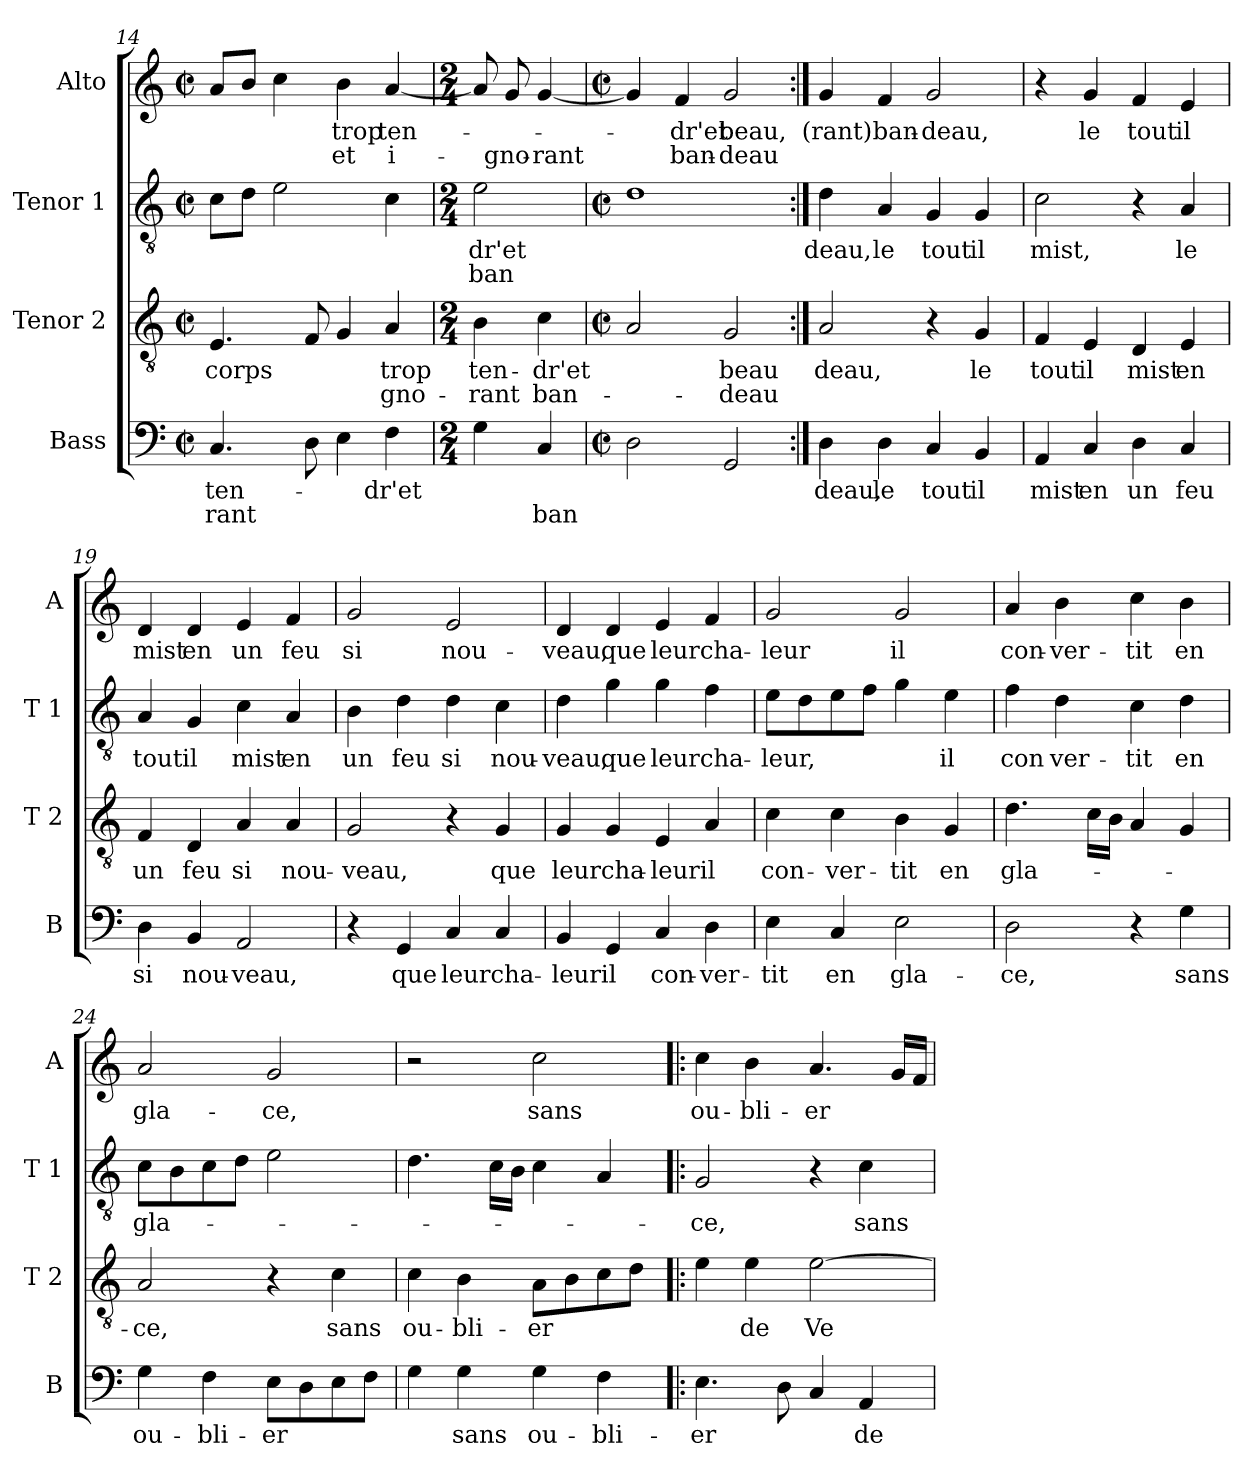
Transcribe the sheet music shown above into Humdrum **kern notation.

**kern	**text	**text	**kern	**text	**text	**kern	**text	**text	**kern	**text	**text
*part4	*part4	*part4	*part3	*part3	*part3	*part2	*part2	*part2	*part1	*part1	*part1
*staff4	*staff4	*staff4	*staff3	*staff3	*staff3	*staff2	*staff2	*staff2	*staff1	*staff1	*staff1
*I"Bass	*	*	*I"Tenor 2	*	*	*I"Tenor 1	*	*	*I"Alto	*	*
*I'B	*	*	*I'T 2	*	*	*I'T 1	*	*	*I'A	*	*
*clefF4	*	*	*clefGv2	*	*	*clefGv2	*	*	*clefG2	*	*
*k[]	*	*	*k[]	*	*	*k[]	*	*	*k[]	*	*
*C:	*	*	*C:	*	*	*C:	*	*	*C:	*	*
*M2/2	*	*	*M2/2	*	*	*M2/2	*	*	*M2/2	*	*
*met(c|)	*	*	*met(c|)	*	*	*met(c|)	*	*	*met(c|)	*	*
=14	=14	=14	=14	=14	=14	=14	=14	=14	=14	=14	=14
!	!LO:LY:b	!LO:LY:b	!	!LO:LY:b	!	!	!	!	!	!	!
4.C/	ten-	-rant	4.E/	corps	.	8c\L	.	.	8a/L	.	.
.	.	.	.	.	.	8d\J	.	.	8b/J	.	.
.	.	.	.	.	.	2e\	.	.	4cc\	.	.
8D\	.	.	8F/	.	.	.	.	.	.	.	.
!	!	!	!	!	!	!	!	!	!	!LO:LY:b	!LO:LY:b
4E\	.	.	4G/	.	.	.	.	.	4b\	trop	et
!	!LO:LY:b	!	!	!LO:LY:b	!LO:LY:b	!	!	!	!	!LO:LY:b	!LO:LY:b
4F\	-dr'et	.	4A/	trop	-gno-	4c\	.	.	[4a/	ten-	i-
=15	=15	=15	=15	=15	=15	=15	=15	=15	=15	=15	=15
*M2/4	*	*	*M2/4	*	*	*M2/4	*	*	*M2/4	*	*
!	!	!	!	!LO:LY:b	!LO:LY:b	!	!LO:LY:b	!LO:LY:b	!	!	!
4G\	.	.	4B\	ten-	-rant	2e\	-dr'et	ban	8a/]	.	.
!	!	!	!	!	!	!	!	!	!	!	!LO:LY:b
.	.	.	.	.	.	.	.	.	8g/	.	-gno-
!	!	!LO:LY:b	!	!LO:LY:b	!LO:LY:b	!	!	!	!	!	!LO:LY:b
4C/	.	ban	4c\	-dr'et	ban-	.	.	.	[4g/	.	-rant
=16	=16	=16	=16	=16	=16	=16	=16	=16	=16	=16	=16
*M2/2	*	*	*M2/2	*	*	*M2/2	*	*	*M2/2	*	*
*met(c|)	*	*	*met(c|)	*	*	*met(c|)	*	*	*met(c|)	*	*
2D\	.	.	2A/	.	.	1d	.	.	4g/]	.	.
!	!	!	!	!	!	!	!	!	!	!LO:LY:b	!LO:LY:b
.	.	.	.	.	.	.	.	.	4f/	-dr'et	ban-
!	!	!	!	!LO:LY:b	!LO:LY:b	!	!	!	!	!LO:LY:b	!LO:LY:b
2GG/	.	.	2G/	beau	-deau	.	.	.	2g/	beau,	-deau
!!LO:LB:g=z
=17:|!	=17:|!	=17:|!	=17:|!	=17:|!	=17:|!	=17:|!	=17:|!	=17:|!	=17:|!	=17:|!	=17:|!
!	!LO:LY:b	!	!	!LO:LY:b	!	!	!LO:LY:b	!	!	!LO:LY:b	!
4D\	deau,	.	2A/	deau,	.	4d\	deau,	.	4g/	(rant)	.
!	!LO:LY:b	!	!	!	!	!	!LO:LY:b	!	!	!LO:LY:b	!
4D\	le	.	.	.	.	4A/	le	.	4f/	ban-	.
!	!LO:LY:b	!	!	!	!	!	!LO:LY:b	!	!	!LO:LY:b	!
4C/	tout	.	4r	.	.	4G/	tout	.	2g/	-deau,	.
!	!LO:LY:b	!	!	!LO:LY:b	!	!	!LO:LY:b	!	!	!	!
4BB/	il	.	4G/	le	.	4G/	il	.	.	.	.
=18	=18	=18	=18	=18	=18	=18	=18	=18	=18	=18	=18
!	!LO:LY:b	!	!	!LO:LY:b	!	!	!LO:LY:b	!	!	!	!
4AA/	mist	.	4F/	tout	.	2c\	mist,	.	4r	.	.
!	!LO:LY:b	!	!	!LO:LY:b	!	!	!	!	!	!LO:LY:b	!
4C/	en	.	4E/	il	.	.	.	.	4g/	le	.
!	!LO:LY:b	!	!	!LO:LY:b	!	!	!	!	!	!LO:LY:b	!
4D\	un	.	4D/	mist	.	4r	.	.	4f/	tout	.
!	!LO:LY:b	!	!	!LO:LY:b	!	!	!LO:LY:b	!	!	!LO:LY:b	!
4C/	feu	.	4E/	en	.	4A/	le	.	4e/	il	.
=19	=19	=19	=19	=19	=19	=19	=19	=19	=19	=19	=19
!	!LO:LY:b	!	!	!LO:LY:b	!	!	!LO:LY:b	!	!	!LO:LY:b	!
4D\	si	.	4F/	un	.	4A/	tout	.	4d/	mist	.
!	!LO:LY:b	!	!	!LO:LY:b	!	!	!LO:LY:b	!	!	!LO:LY:b	!
4BB/	nou-	.	4D/	feu	.	4G/	il	.	4d/	en	.
!	!LO:LY:b	!	!	!LO:LY:b	!	!	!LO:LY:b	!	!	!LO:LY:b	!
2AA/	-veau,	.	4A/	si	.	4c\	mist	.	4e/	un	.
!	!	!	!	!LO:LY:b	!	!	!LO:LY:b	!	!	!LO:LY:b	!
.	.	.	4A/	nou-	.	4A/	en	.	4f/	feu	.
=20	=20	=20	=20	=20	=20	=20	=20	=20	=20	=20	=20
!	!	!	!	!LO:LY:b	!	!	!LO:LY:b	!	!	!LO:LY:b	!
4r	.	.	2G/	-veau,	.	4B\	un	.	2g/	si	.
!	!LO:LY:b	!	!	!	!	!	!LO:LY:b	!	!	!	!
4GG/	que	.	.	.	.	4d\	feu	.	.	.	.
!	!LO:LY:b	!	!	!	!	!	!LO:LY:b	!	!	!LO:LY:b	!
4C/	leur	.	4r	.	.	4d\	si	.	2e/	nou-	.
!	!LO:LY:b	!	!	!LO:LY:b	!	!	!LO:LY:b	!	!	!	!
4C/	cha-	.	4G/	que	.	4c\	nou-	.	.	.	.
=21	=21	=21	=21	=21	=21	=21	=21	=21	=21	=21	=21
!	!LO:LY:b	!	!	!LO:LY:b	!	!	!LO:LY:b	!	!	!LO:LY:b	!
4BB/	-leur	.	4G/	leur	.	4d\	-veau,	.	4d/	-veau,	.
!	!LO:LY:b	!	!	!LO:LY:b	!	!	!LO:LY:b	!	!	!LO:LY:b	!
4GG/	il	.	4G/	cha-	.	4g\	que	.	4d/	que	.
!	!LO:LY:b	!	!	!LO:LY:b	!	!	!LO:LY:b	!	!	!LO:LY:b	!
4C/	con-	.	4E/	-leur	.	4g\	leur	.	4e/	leur	.
!	!LO:LY:b	!	!	!LO:LY:b	!	!	!LO:LY:b	!	!	!LO:LY:b	!
4D\	-ver-	.	4A/	il	.	4f\	cha-	.	4f/	cha-	.
!!LO:LB:g=z
=22	=22	=22	=22	=22	=22	=22	=22	=22	=22	=22	=22
!	!LO:LY:b	!	!	!LO:LY:b	!	!	!LO:LY:b	!	!	!LO:LY:b	!
4E\	-tit	.	4c\	con-	.	8e\L	-leur,	.	2g/	-leur	.
.	.	.	.	.	.	8d\	.	.	.	.	.
!	!LO:LY:b	!	!	!LO:LY:b	!	!	!	!	!	!	!
4C/	en	.	4c\	-ver-	.	8e\	.	.	.	.	.
.	.	.	.	.	.	8f\J	.	.	.	.	.
!	!LO:LY:b	!	!	!LO:LY:b	!	!	!	!	!	!LO:LY:b	!
2E\	gla-	.	4B\	-tit	.	4g\	.	.	2g/	il	.
!	!	!	!	!LO:LY:b	!	!	!LO:LY:b	!	!	!	!
.	.	.	4G/	en	.	4e\	il	.	.	.	.
=23	=23	=23	=23	=23	=23	=23	=23	=23	=23	=23	=23
!	!LO:LY:b	!	!	!LO:LY:b	!	!	!LO:LY:b	!	!	!LO:LY:b	!
2D\	-ce,	.	4.d\	gla-	.	4f\	con	.	4a/	con-	.
!	!	!	!	!	!	!	!LO:LY:b	!	!	!LO:LY:b	!
.	.	.	.	.	.	4d\	ver-	.	4b\	-ver-	.
.	.	.	16c\LL	.	.	.	.	.	.	.	.
.	.	.	16B\JJ	.	.	.	.	.	.	.	.
!	!	!	!	!	!	!	!LO:LY:b	!	!	!LO:LY:b	!
4r	.	.	4A/	.	.	4c\	-tit	.	4cc\	-tit	.
!	!LO:LY:b	!	!	!	!	!	!LO:LY:b	!	!	!LO:LY:b	!
4G\	sans	.	4G/	.	.	4d\	en	.	4b\	en	.
=24	=24	=24	=24	=24	=24	=24	=24	=24	=24	=24	=24
!	!LO:LY:b	!	!	!LO:LY:b	!	!	!LO:LY:b	!	!	!LO:LY:b	!
4G\	ou-	.	2A/	-ce,	.	8c\L	gla-	.	2a/	gla-	.
.	.	.	.	.	.	8B\	.	.	.	.	.
!	!LO:LY:b	!	!	!	!	!	!	!	!	!	!
4F\	-bli-	.	.	.	.	8c\	.	.	.	.	.
.	.	.	.	.	.	8d\J	.	.	.	.	.
!	!LO:LY:b	!	!	!	!	!	!	!	!	!LO:LY:b	!
8E\L	-er	.	4r	.	.	2e\	.	.	2g/	-ce,	.
8D\	.	.	.	.	.	.	.	.	.	.	.
!	!	!	!	!LO:LY:b	!	!	!	!	!	!	!
8E\	.	.	4c\	sans	.	.	.	.	.	.	.
8F\J	.	.	.	.	.	.	.	.	.	.	.
=25	=25	=25	=25	=25	=25	=25	=25	=25	=25	=25	=25
!	!	!	!	!LO:LY:b	!	!	!	!	!	!	!
4G\	.	.	4c\	ou-	.	4.d\	.	.	2r	.	.
!	!LO:LY:b	!	!	!LO:LY:b	!	!	!	!	!	!	!
4G\	sans	.	4B\	-bli-	.	.	.	.	.	.	.
.	.	.	.	.	.	16c\LL	.	.	.	.	.
.	.	.	.	.	.	16B\JJ	.	.	.	.	.
!	!LO:LY:b	!	!	!LO:LY:b	!	!	!	!	!	!LO:LY:b	!
4G\	ou-	.	8A\L	-er	.	4c\	.	.	2cc\	sans	.
.	.	.	8B\	.	.	.	.	.	.	.	.
!	!LO:LY:b	!	!	!	!	!	!	!	!	!	!
4F\	-bli-	.	8c\	.	.	4A/	.	.	.	.	.
.	.	.	8d\J	.	.	.	.	.	.	.	.
!!LO:PB:g=z
=26!|:	=26!|:	=26!|:	=26!|:	=26!|:	=26!|:	=26!|:	=26!|:	=26!|:	=26!|:	=26!|:	=26!|:
!	!LO:LY:b	!	!	!	!	!	!LO:LY:b	!	!	!LO:LY:b	!
4.E\	-er	.	4e\	.	.	2G/	-ce,	.	4cc\	ou-	.
!	!	!	!	!LO:LY:b	!	!	!	!	!	!LO:LY:b	!
.	.	.	4e\	de	.	.	.	.	4b\	-bli-	.
8D\	.	.	.	.	.	.	.	.	.	.	.
!	!	!	!	!LO:LY:b	!	!	!	!	!	!LO:LY:b	!
4C/	.	.	[2e\	Ve-	.	4r	.	.	4.a/	-er	.
!	!LO:LY:b	!	!	!	!	!	!LO:LY:b	!	!	!	!
4AA/	de	.	.	.	.	4c\	sans	.	.	.	.
.	.	.	.	.	.	.	.	.	16g/LL	.	.
.	.	.	.	.	.	.	.	.	16f/JJ	.	.
=	=	=	=	=	=	=	=	=	=	=	=
*-	*-	*-	*-	*-	*-	*-	*-	*-	*-	*-	*-
